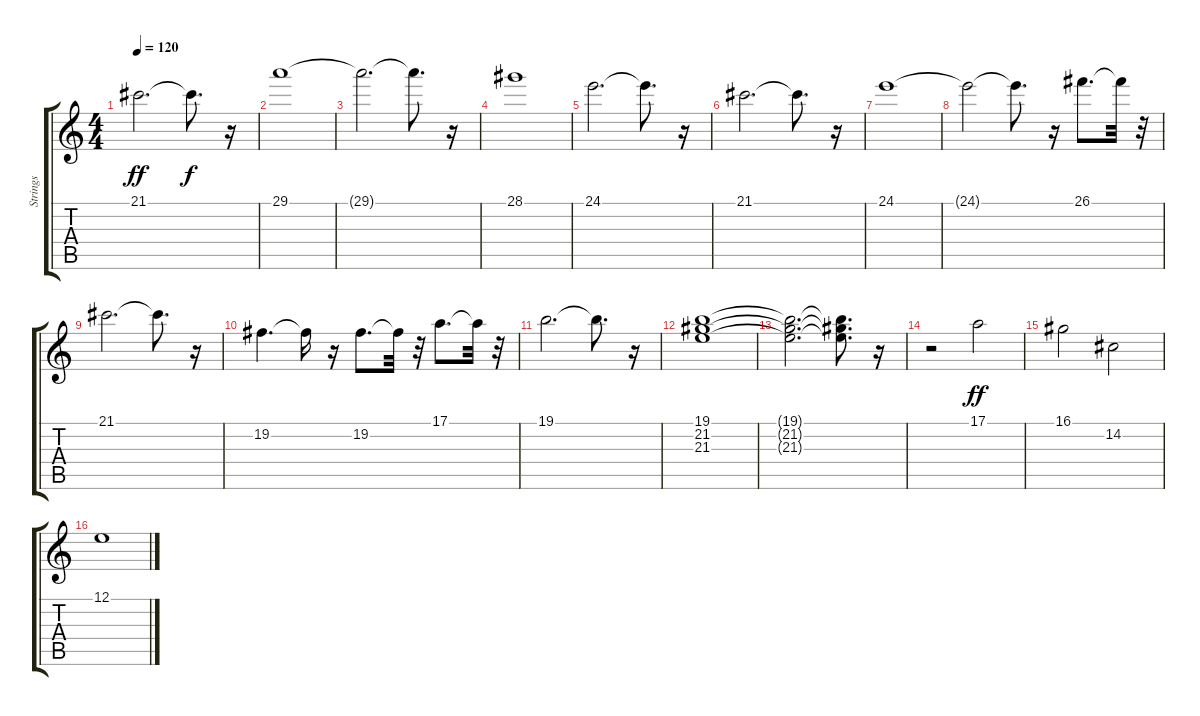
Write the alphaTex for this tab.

\track ("Strings" "Strings") {instrument stringensemble1}
\staff {score tabs}
\tuning (E4 B3 G3 D3 A2 E2) {hide}
\ts (4 4)
\tempo 120
\clef g2
\ks c
21.1.2{d dy ff} 21.1{t}.8{d dy f} r.16 |
29.1.1 |
29.1{t}.2{d} 29.1{t}.8{d} r.16 |
28.1.1 |
24.1.2{d} 24.1{t}.8{d} r.16 |
21.1.2{d} 21.1{t}.8{d} r.16 |
24.1.1 |
24.1{t}.2 24.1{t}.8{d} r.16 26.1.8{d} 26.1{t}.32 r.32 |
21.1.2{d} 21.1{t}.8{d} r.16 |
19.2.4{d} 19.2{t}.16 r.16 19.2.8{d} 19.2{t}.32 r.32 17.1.8{d} 17.1{t}.32 r.32 |
19.1.2{d} 19.1{t}.8{d} r.16 |
(19.1 21.2 21.3).1 |
(19.1{t} 21.2{t} 21.3{t}).2{d} (19.1{t} 21.2{t} 21.3{t}).8{d} r.16 |
r.2 17.1.2{dy ff} |
16.1.2 14.2.2 |
12.1.1
